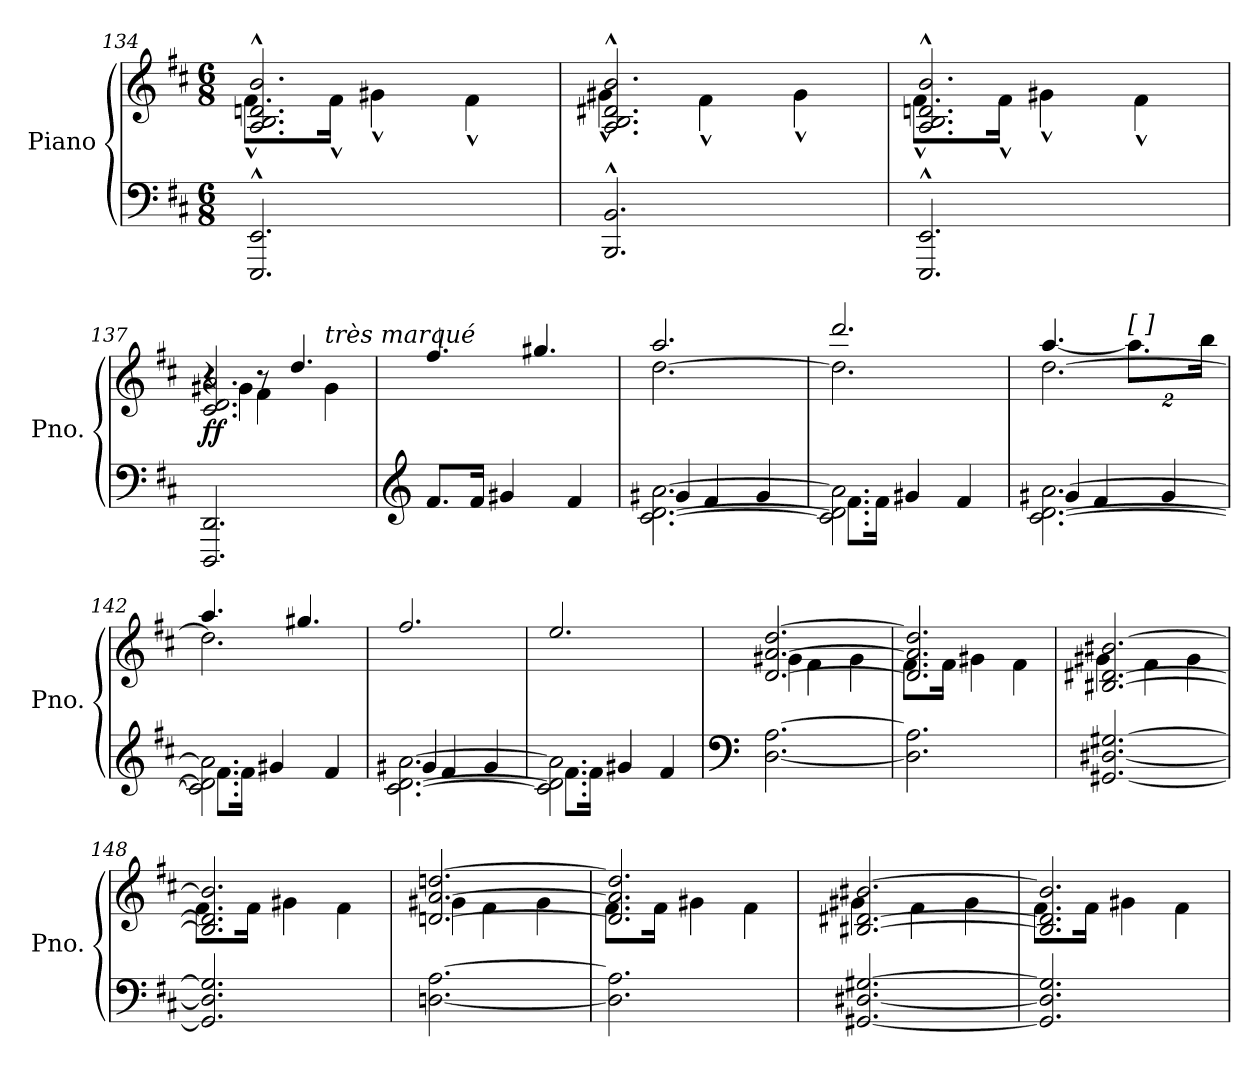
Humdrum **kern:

**kern	**kern	**dynam
*part1	*part1	*part1
*staff2	*staff1	*staff1/2
*I"Piano	*	*
*I'Pno.	*	*
*clefF4	*clefG2	*
*k[f#c#]	*k[f#c#]	*
*M6/8	*M6/8	*
=134	=134	=134
*	*^	*
2.EEE/^^ 2.EE/^^	2.A/^^ 2.B/^^ 2.dn/^^ 2.b/^^	8.f#^^\L	.
.	.	16f#^^\Jk	.
.	.	4g#X^^\	.
.	.	4f#^^\	.
=135	=135	=135	=135
2.BBB/^^ 2.BB/^^	2.A/^^ 2.B/^^ 2.d#X/^^ 2.b/^^	4g#X^^\	.
.	.	4f#^^\	.
.	.	4g#^^\	.
=136	=136	=136	=136
2.EEE/^^ 2.EE/^^	2.A/^^ 2.B/^^ 2.dn/^^ 2.b/^^	8.f#^^\L	.
.	.	16f#^^\Jk	.
.	.	4g#X^^\	.
.	.	4f#^^\	.
!!LO:PB:g=z
=137	=137	=137	=137
*	*	*^	*
!	!	!	!	!LO:DY:b
2.DDD/ 2.DD/	2.c#/ 2.d/ 2.a/	4g#X\	4r	ff
.	.	4f#\	8r	.
.	.	.	4.dd/	.
!	!	!LO:TX:i:t=très marqué	!	!
.	.	4g#\	.	.
*	*v	*v	*v	*
=138	=138	=138
*clefG2	*	*
8.f#/L	4.ff#/	.
16f#/Jk	.	.
4g#X/	.	.
.	4.gg#X/	.
4f#/	.	.
=139	=139	=139
*^	*^	*
[2.c#\ [2.d\ [2.a\	4g#X/	[2.dd\	2.aa/	.
.	4f#/	.	.	.
.	4g#/	.	.	.
=140	=140	=140	=140	=140
2.c#\] 2.d\] 2.a\]	8.f#\L	2.dd\]	2.ddd/	.
.	16f#\Jk	.	.	.
.	4g#X/	.	.	.
.	4f#/	.	.	.
!!LO:LB:g=z	!!
=141	=141	=141	=141	=141
[2.c#\ [2.d\ [2.a\	4g#X/	[2.dd\	[4.aa/	.
.	4f#/	.	.	.
*	*	*	*Xbrackettup	*
!	!	!	!LO:TX:a:t=[   ]	!
.	.	.	16%3.aa\L]	.
.	4g#/	.	.	.
.	.	.	32%3bb\Jk	.
=142	=142	=142	=142	=142
2.c#\] 2.d\] 2.a\]	8.f#\L	2.dd\]	4.aa/	.
.	16f#\Jk	.	.	.
.	4g#X/	.	.	.
.	.	.	4.gg#X/	.
.	4f#/	.	.	.
*	*	*v	*v	*
=143	=143	=143	=143
[2.c#\ [2.d\ [2.a\	4g#X/	2.ff#/	.
.	4f#/	.	.
.	4g#/	.	.
=144	=144	=144	=144
2.c#\] 2.d\] 2.a\]	8.f#\L	2.ee/	.
.	16f#\Jk	.	.
.	4g#X/	.	.
.	4f#/	.	.
*v	*v	*	*
=145	=145	=145
*clefF4	*	*
*^	*^	*
!	!	!	!	!LO:DY:b
!	!	!	!	!LO:DY:n=1:b
*v	*v	*	*	*
[2.D\ [2.A\	[2.d/ [2.a/ [2.dd/	4g#X\	other-dynamics f
.	.	4f#\	.
.	.	4g#\	.
!!LO:LB:g=z	!!
=146	=146	=146	=146
2.D\] 2.A\]	2.d/] 2.a/] 2.dd/]	8.f#\L	.
.	.	16f#\Jk	.
.	.	4g#X\	.
.	.	4f#\	.
=147	=147	=147	=147
[2.GG#X/ [2.D#X/ [2.G#X/	[2.B#X/ [2.d#X/ [2.b#X/	4g#X\	.
.	.	4f#\	.
.	.	4g#\	.
=148	=148	=148	=148
2.GG#/] 2.D#/] 2.G#/]	2.B#/] 2.d#/] 2.b#/]	8.f#\L	.
.	.	16f#\Jk	.
.	.	4g#X\	.
.	.	4f#\	.
=149	=149	=149	=149
[2.Dn\ [2.A\	[2.dn/ [2.a/ [2.ddn/	4g#X\	.
.	.	4f#\	.
.	.	4g#\	.
=150	=150	=150	=150
2.D\] 2.A\]	2.d/] 2.a/] 2.dd/]	8.f#\L	.
.	.	16f#\Jk	.
.	.	4g#X\	.
.	.	4f#\	.
!!LO:LB:g=z	!!
=151	=151	=151	=151
[2.GG#X/ [2.D#X/ [2.G#X/	[2.B#X/ [2.d#X/ [2.b#X/	4g#X\	.
.	.	4f#\	.
.	.	4g#\	.
=152	=152	=152	=152
2.GG#/] 2.D#/] 2.G#/]	2.B#/] 2.d#/] 2.b#/]	8.f#\L	.
.	.	16f#\Jk	.
.	.	4g#X\	.
.	.	4f#\	.
*	*v	*v	*
=	=	=
*-	*-	*-
